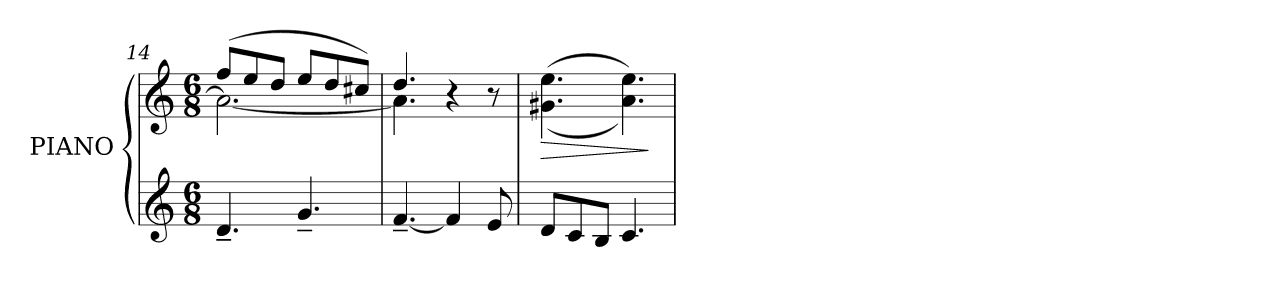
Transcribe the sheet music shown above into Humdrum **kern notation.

**kern	**kern	**dynam
*part1	*part1	*part1
*staff2	*staff1	*staff1/2
*I"PIANO	*	*
*I'Pno.	*	*
!!LO:LB:g=z
*clefG2	*clefG2	*
*k[]	*k[]	*
*M6/8	*M6/8	*
=14	=14	=14
*	*^	*
4.d~/	(>8ff/L	2.a\_	.
.	8ee/	.	.
.	8dd/J	.	.
4.g~/	8ee/L	.	.
.	8dd/	.	.
.	8cc#X/J)	.	.
=15	=15	=15	=15
[4.f~/	4.dd/	4.a\]	.
4f/]	4r	4ryy	.
8e/	8r	8ryy	.
=16	=16	=16	=16
!	!	!	!LO:HP:b
*	*v	*v	*
8d/L	(>(<4.g#X\ 4.ee\	>
8c/	.	.
8B/J	.	.
4.c/	4.a\ 4.ee\))	.
.	.	]
=	=	=
*-	*-	*-
